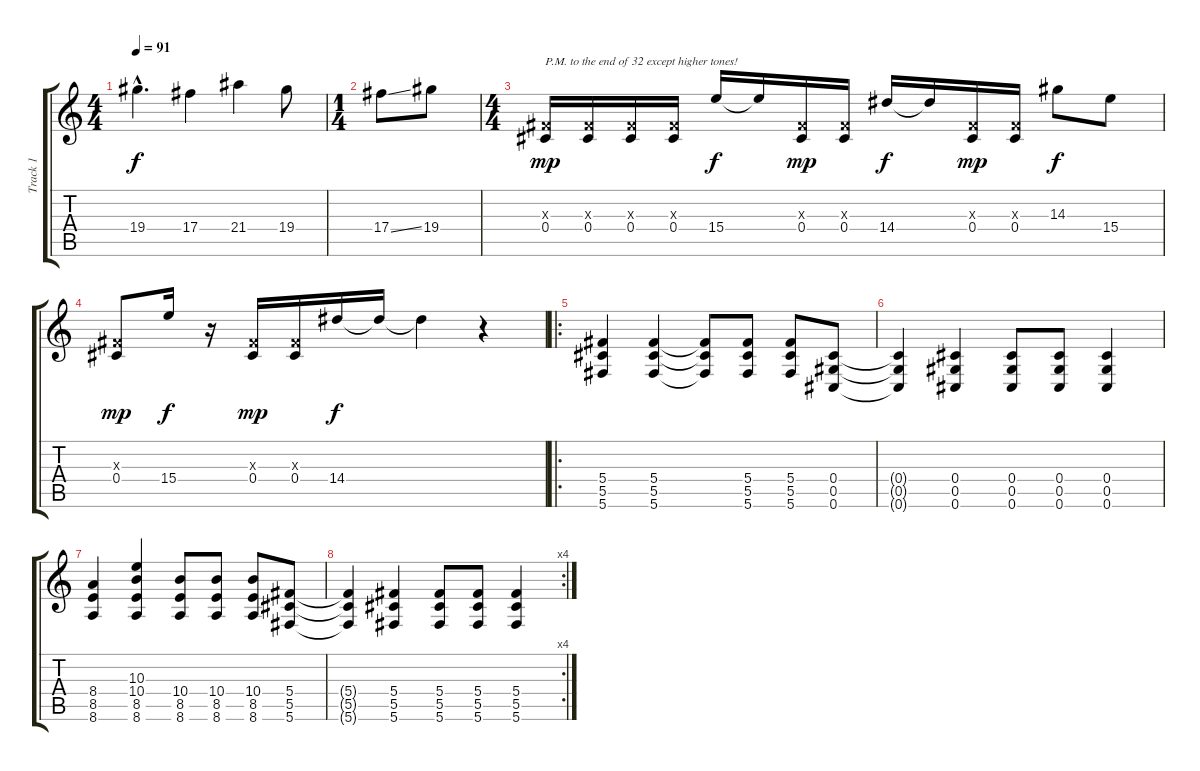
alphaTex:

\track ("Track 1" "Track 1") {instrument overdrivenguitar}
\staff {score tabs}
\tuning (Eb4 Bb3 Gb3 Db3 Ab2 Db2) {hide}
\ts (4 4)
\tempo 91
\clef g2
\ks c
19.4{hac}.4{d dy f} 17.4.4 21.4.4 19.4.8 |
\ts (1 4)
17.4{ss}.8 19.4.8 |
\ts (4 4)
(0.3{x} 0.4).16{txt "P.M. to the end of 32 except higher tones!" dy mp} (0.3{x} 0.4).16 (0.3{x} 0.4).16 (0.3{x} 0.4).16 15.4.16{dy f} 15.4{t}.16 (0.3{x} 0.4).16{dy mp} (0.3{x} 0.4).16 14.4.16{dy f} 14.4{t}.16 (0.3{x} 0.4).16{dy mp} (0.3{x} 0.4).16 14.3.8{dy f} 15.4.8 |
(0.3{x} 0.4).8{dy mp} 15.4.16{dy f} r.16 (0.3{x} 0.4).16{dy mp} (0.3{x} 0.4).16 14.4.16{dy f} 14.4{t}.16 14.4{t}.4 r.4 |
\ro
(5.4 5.5 5.6).4 (5.4 5.5 5.6).4 (5.4{t} 5.5{t} 5.6{t}).8 (5.4 5.5 5.6).8 (5.4 5.5 5.6).8 (0.4 0.5 0.6).8 |
(0.4{t} 0.5{t} 0.6{t}).4 (0.4 0.5 0.6).4 (0.4 0.5 0.6).8 (0.4 0.5 0.6).8 (0.4 0.5 0.6).4 |
(8.4 8.5 8.6).4 (10.3 10.4 8.5 8.6).4 (10.4 8.5 8.6).8 (10.4 8.5 8.6).8 (10.4 8.5 8.6).8 (5.4 5.5 5.6).8 |
\rc 4
(5.4{t} 5.5{t} 5.6{t}).4 (5.4 5.5 5.6).4 (5.4 5.5 5.6).8 (5.4 5.5 5.6).8 (5.4 5.5 5.6).4
